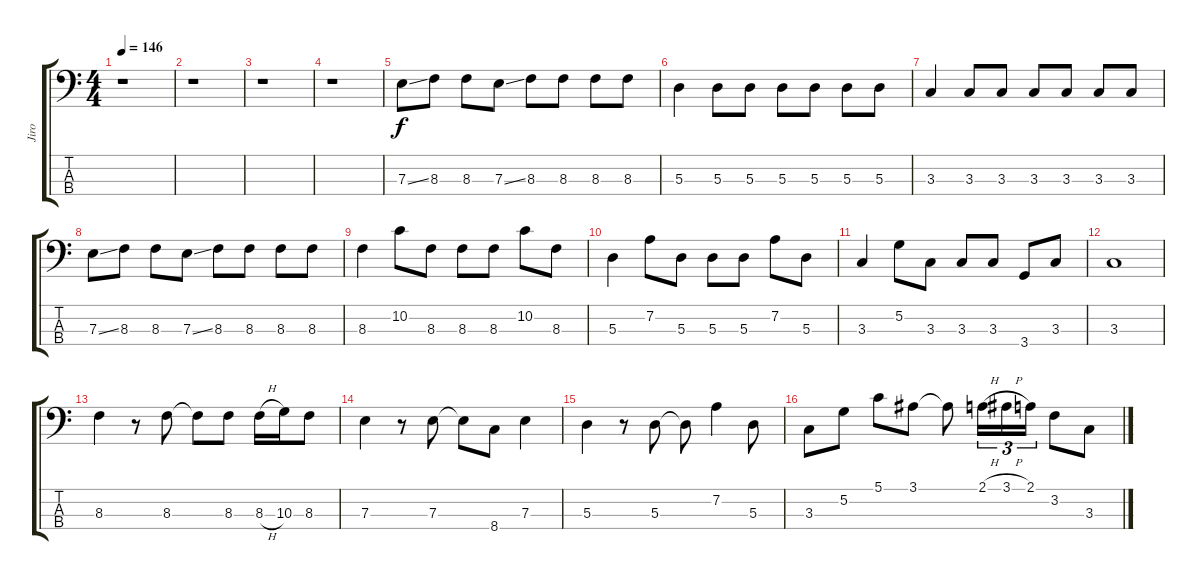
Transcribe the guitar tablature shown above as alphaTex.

\track ("Jiro" "Jiro") {instrument electricbasspick}
\staff {score tabs}
\tuning (G2 D2 A1 E1) {hide}
\ts (4 4)
\tempo 146
\clef f4
\ks c
r.1{dy f instrument electricbasspick} |
r.1 |
r.1 |
r.1 |
7.3{ss}.8 8.3.8 8.3.8 7.3{ss}.8 8.3.8 8.3.8 8.3.8 8.3.8 |
5.3.4 5.3.8 5.3.8 5.3.8 5.3.8 5.3.8 5.3.8 |
3.3.4 3.3.8 3.3.8 3.3.8 3.3.8 3.3.8 3.3.8 |
7.3{ss}.8 8.3.8 8.3.8 7.3{ss}.8 8.3.8 8.3.8 8.3.8 8.3.8 |
8.3.4 10.2.8 8.3.8 8.3.8 8.3.8 10.2.8 8.3.8 |
5.3.4 7.2.8 5.3.8 5.3.8 5.3.8 7.2.8 5.3.8 |
3.3.4 5.2.8 3.3.8 3.3.8 3.3.8 3.4.8 3.3.8 |
3.3.1 |
8.3.4 r.8 8.3.8 8.3{t}.8 8.3.8 8.3{h}.16 10.3.16 8.3.8 |
7.3.4 r.8 7.3.8 7.3{t}.8 8.4.8 7.3.4 |
5.3.4 r.8 5.3.8 5.3{t}.8 7.2.4 5.3.8 |
3.3.8 5.2.8 5.1.8 3.1.8 3.1{t}.8 2.1{h}.16{tu (3 2)} 3.1{h}.16{tu (3 2)} 2.1.16{tu (3 2)} 3.2.8 3.3.8
